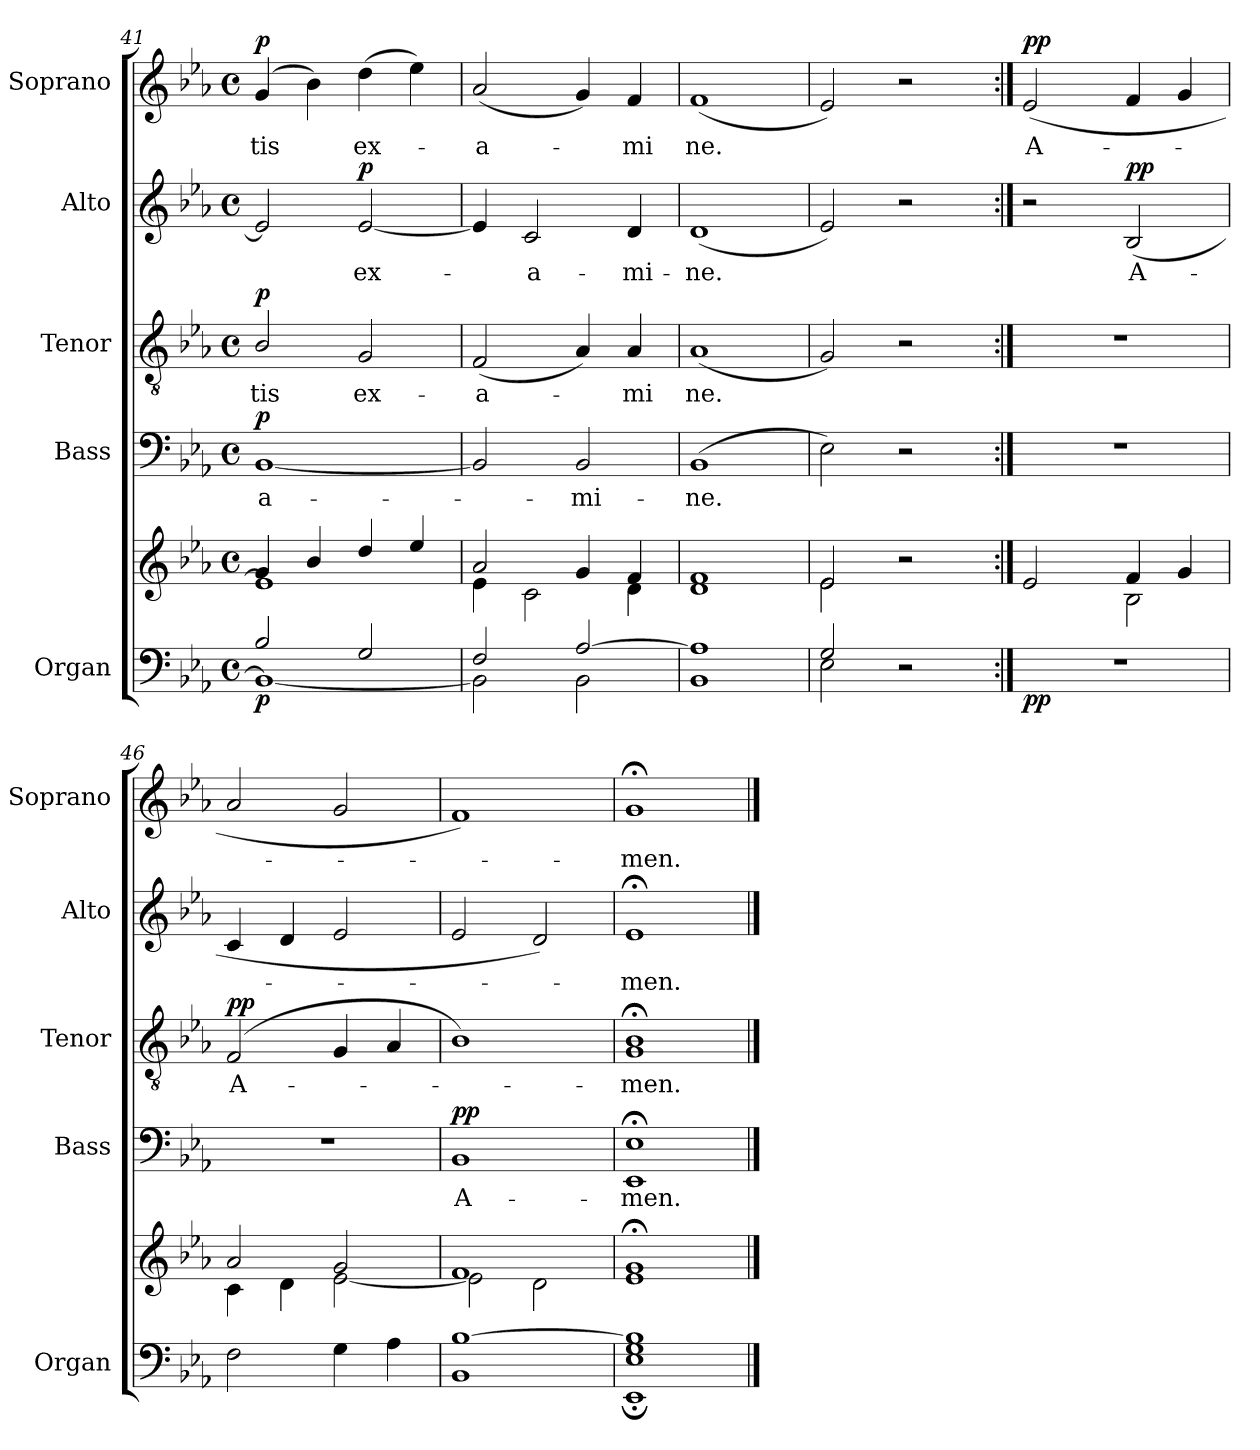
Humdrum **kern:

**kern	**kern	**dynam	**kern	**text	**dynam	**kern	**text	**dynam	**kern	**text	**dynam	**kern	**text	**dynam
*part5	*part5	*part5	*part4	*part4	*part4	*part3	*part3	*part3	*part2	*part2	*part2	*part1	*part1	*part1
*staff6	*staff5	*staff5/6	*staff4	*staff4	*staff4	*staff3	*staff3	*staff3	*staff2	*staff2	*staff2	*staff1	*staff1	*staff1
*I"Organ	*	*	*I"Bass	*	*	*I"Tenor	*	*	*I"Alto	*	*	*I"Soprano	*	*
*I'Organ	*	*	*I'Bass	*	*	*I'Tenor	*	*	*I'Alto	*	*	*I'Soprano	*	*
!!LO:PB:g=z
*clefF4	*clefG2	*	*clefF4	*	*	*clefGv2	*	*	*clefG2	*	*	*clefG2	*	*
*k[b-e-a-]	*k[b-e-a-]	*	*k[b-e-a-]	*	*	*k[b-e-a-]	*	*	*k[b-e-a-]	*	*	*k[b-e-a-]	*	*
*E-:	*E-:	*	*E-:	*	*	*E-:	*	*	*E-:	*	*	*E-:	*	*
*M4/4	*M4/4	*	*M4/4	*	*	*M4/4	*	*	*M4/4	*	*	*M4/4	*	*
*met(c)	*met(c)	*	*met(c)	*	*	*met(c)	*	*	*met(c)	*	*	*met(c)	*	*
=41	=41	=41	=41	=41	=41	=41	=41	=41	=41	=41	=41	=41	=41	=41
*^	*^	*	*	*	*	*	*	*	*	*	*	*	*	*
!	!	!	!	!LO:DY:b=2	!	!LO:LY:b	!LO:DY:b	!	!LO:LY:b	!LO:DY:b	!	!	!	!	!LO:LY:b	!LO:DY:b
2B-/	1BB-_	4g/	1e-]	p	[1BB-	a-	p	2B-/	tis	p	2e-/]	.	.	(<4g/	tis	p
.	.	4b-/	.	.	.	.	.	.	.	.	.	.	.	4b-\)	.	.
!	!	!	!	!	!	!	!	!	!LO:LY:b	!	!	!LO:LY:b	!LO:DY:b	!	!LO:LY:b	!
2G/	.	4dd/	.	.	.	.	.	2G/	ex-	.	[2e-/	ex-	p	(>4dd\	ex-	.
.	.	4ee-/	.	.	.	.	.	.	.	.	.	.	.	4ee-\)	.	.
=42	=42	=42	=42	=42	=42	=42	=42	=42	=42	=42	=42	=42	=42	=42	=42	=42
!	!	!	!	!	!	!	!	!	!LO:LY:b	!	!	!	!	!	!LO:LY:b	!
2F/	2BB-\]	2a-/	4e-\	.	2BB-/]	.	.	(<2F/	-a-	.	4e-/]	.	.	(<2a-/	a-	.
!	!	!	!	!	!	!	!	!	!	!	!	!LO:LY:b	!	!	!	!
.	.	.	2c\	.	.	.	.	.	.	.	2c/	a-	.	.	.	.
!	!	!	!	!	!	!LO:LY:b	!	!	!	!	!	!	!	!	!	!
[2A-/	2BB-\	4g/	.	.	2BB-/	mi-	.	4A-/)	.	.	.	.	.	4g/)	.	.
!	!	!	!	!	!	!	!	!	!LO:LY:b	!	!	!LO:LY:b	!	!	!LO:LY:b	!
.	.	4f/	4d\	.	.	.	.	4A-/	mi	.	4d/	-mi-	.	4f/	mi	.
=43	=43	=43	=43	=43	=43	=43	=43	=43	=43	=43	=43	=43	=43	=43	=43	=43
!	!	!	!	!	!	!LO:LY:b	!	!	!LO:LY:b	!	!	!LO:LY:b	!	!	!LO:LY:b	!
1A-]	1BB-	1f	1d	.	(>1BB-	-ne.	.	(<1A-	ne.	.	(<1d	-ne.	.	(<1f	ne.	.
=44	=44	=44	=44	=44	=44	=44	=44	=44	=44	=44	=44	=44	=44	=44	=44	=44
2G/	2E-\	2e-/	2e-\	.	2E-\)	.	.	2G/)	.	.	2e-/)	.	.	2e-/)	.	.
2r	4ryy	2r	4ryy	.	2r	.	.	2r	.	.	2r	.	.	2r	.	.
.	4ryy	.	4ryy	.	.	.	.	.	.	.	.	.	.	.	.	.
=45:|!	=45:|!	=45:|!	=45:|!	=45:|!	=45:|!	=45:|!	=45:|!	=45:|!	=45:|!	=45:|!	=45:|!	=45:|!	=45:|!	=45:|!	=45:|!	=45:|!
!	!	!	!	!LO:DY:b=2	!	!	!	!	!	!	!	!	!	!	!LO:LY:b	!LO:DY:b
1r	4ryy	2e-/	2ryy	pp	1r	.	.	1r	.	.	2r	.	.	(<2e-/	A-	pp
.	4ryy	.	.	.	.	.	.	.	.	.	.	.	.	.	.	.
!	!	!	!	!	!	!	!	!	!	!	!	!LO:LY:b	!LO:DY:b	!	!	!
.	4ryy	4f/	2B-\	.	.	.	.	.	.	.	(<2B-/	A-	pp	4f/	.	.
.	4ryy	4g/	.	.	.	.	.	.	.	.	.	.	.	4g/	.	.
=46	=46	=46	=46	=46	=46	=46	=46	=46	=46	=46	=46	=46	=46	=46	=46	=46
!	!	!	!	!	!	!	!	!	!LO:LY:b	!LO:DY:b	!	!	!	!	!	!
2F\	1ryy	2a-/	4c\	.	1r	.	.	(<2F/	A-	pp	4c/	.	.	2a-/	.	.
.	.	.	4d\	.	.	.	.	.	.	.	4d/	.	.	.	.	.
4G\	.	2g/	[2e-\	.	.	.	.	4G/	.	.	2e-/	.	.	2g/	.	.
4A-\	.	.	.	.	.	.	.	4A-/	.	.	.	.	.	.	.	.
=47	=47	=47	=47	=47	=47	=47	=47	=47	=47	=47	=47	=47	=47	=47	=47	=47
!	!	!	!	!	!	!LO:LY:b	!LO:DY:b	!	!	!	!	!	!	!	!	!
[1B-	1BB-	1f	2e-\]	.	1BB-	A-	pp	1B-)	.	.	2e-/	.	.	1f)	.	.
.	.	.	2d\	.	.	.	.	.	.	.	2d/)	.	.	.	.	.
=48	=48	=48	=48	=48	=48	=48	=48	=48	=48	=48	=48	=48	=48	=48	=48	=48
!	!	!	!	!	!	!LO:LY:b	!	!	!LO:LY:b	!	!	!LO:LY:b	!	!	!LO:LY:b	!
1G 1B-]	1EE-; 1E-;	1g;<	1e-	.	1EE-;< 1E-;<	-men.	.	1G;< 1B-;<	men.	.	1e-;<	men.	.	1g;<	men.	.
*v	*v	*	*	*	*	*	*	*	*	*	*	*	*	*	*	*
*	*v	*v	*	*	*	*	*	*	*	*	*	*	*	*	*
==	==	==	==	==	==	==	==	==	==	==	==	==	==	==
*-	*-	*-	*-	*-	*-	*-	*-	*-	*-	*-	*-	*-	*-	*-
